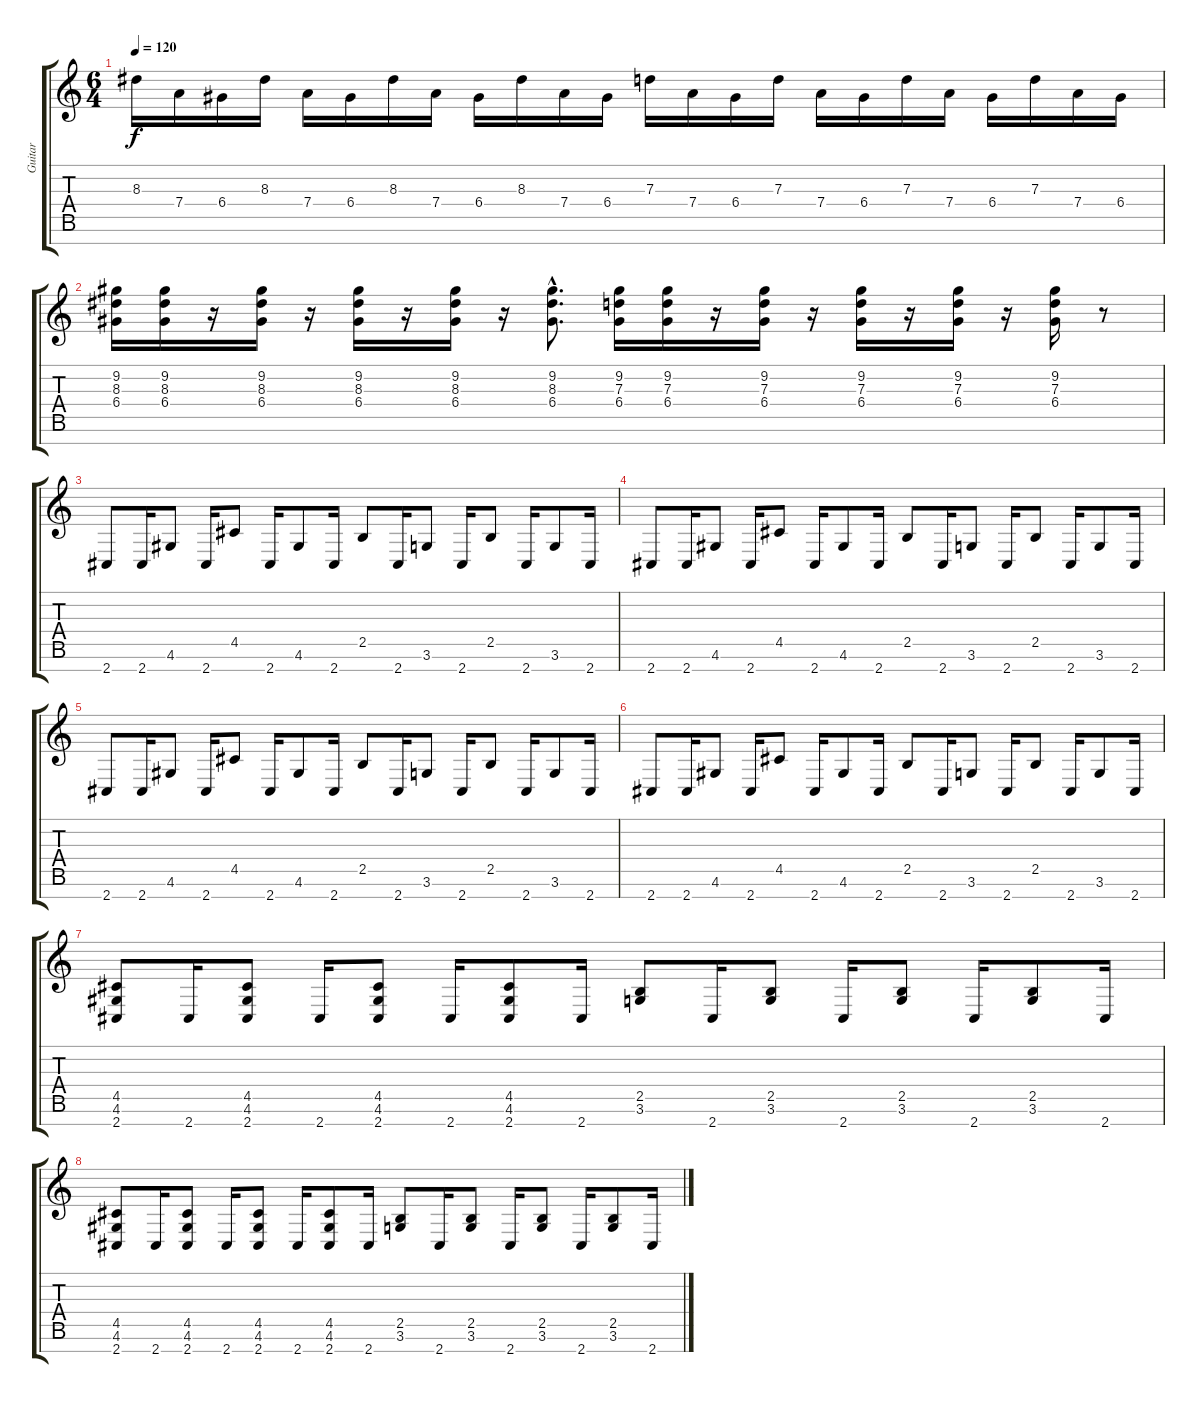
\track ("Guitar" "Guitar") {instrument overdrivenguitar}
\staff {score tabs}
\tuning (E4 B3 G3 D3 A2 E2 B1) {hide}
\ts (6 4)
\tempo 120
\clef g2
\ks c
8.3.16{dy f} 7.4.16 6.4.16 8.3.16 7.4.16 6.4.16 8.3.16 7.4.16 6.4.16 8.3.16 7.4.16 6.4.16 7.3.16 7.4.16 6.4.16 7.3.16 7.4.16 6.4.16 7.3.16 7.4.16 6.4.16 7.3.16 7.4.16 6.4.16 |
(9.2 8.3 6.4).16 (9.2 8.3 6.4).16 r.16 (9.2 8.3 6.4).16 r.16 (9.2 8.3 6.4).16 r.16 (9.2 8.3 6.4).16 r.16 (9.2{hac} 8.3{hac} 6.4{hac}).8{d} (9.2 7.3 6.4).16 (9.2 7.3 6.4).16 r.16 (9.2 7.3 6.4).16 r.16 (9.2 7.3 6.4).16 r.16 (9.2 7.3 6.4).16 r.16 (9.2 7.3 6.4).16 r.8 |
2.7.8 2.7.16 4.6.8 2.7.16 4.5.8 2.7.16 4.6.8 2.7.16 2.5.8 2.7.16 3.6.8 2.7.16 2.5.8 2.7.16 3.6.8 2.7.16 |
2.7.8 2.7.16 4.6.8 2.7.16 4.5.8 2.7.16 4.6.8 2.7.16 2.5.8 2.7.16 3.6.8 2.7.16 2.5.8 2.7.16 3.6.8 2.7.16 |
2.7.8 2.7.16 4.6.8 2.7.16 4.5.8 2.7.16 4.6.8 2.7.16 2.5.8 2.7.16 3.6.8 2.7.16 2.5.8 2.7.16 3.6.8 2.7.16 |
2.7.8 2.7.16 4.6.8 2.7.16 4.5.8 2.7.16 4.6.8 2.7.16 2.5.8 2.7.16 3.6.8 2.7.16 2.5.8 2.7.16 3.6.8 2.7.16 |
(4.5 4.6 2.7).8 2.7.16 (4.5 4.6 2.7).8 2.7.16 (4.5 4.6 2.7).8 2.7.16 (4.5 4.6 2.7).8 2.7.16 (2.5 3.6).8 2.7.16 (2.5 3.6).8 2.7.16 (2.5 3.6).8 2.7.16 (2.5 3.6).8 2.7.16 |
(4.5 4.6 2.7).8 2.7.16 (4.5 4.6 2.7).8 2.7.16 (4.5 4.6 2.7).8 2.7.16 (4.5 4.6 2.7).8 2.7.16 (2.5 3.6).8 2.7.16 (2.5 3.6).8 2.7.16 (2.5 3.6).8 2.7.16 (2.5 3.6).8 2.7.16
